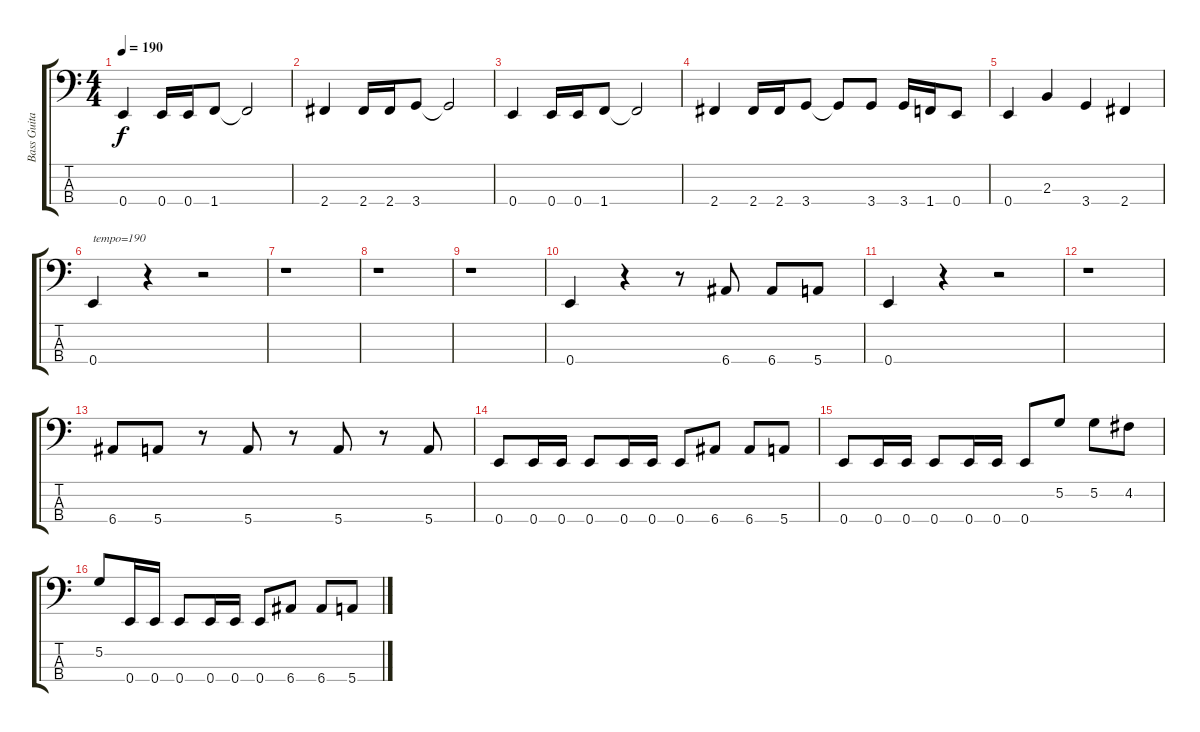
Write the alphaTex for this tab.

\track ("Bass Guitar" "Bass Guita") {instrument electricbassfinger}
\staff {score tabs}
\tuning (G2 D2 A1 E1) {hide}
\ts (4 4)
\tempo 190
\clef f4
\ks c
0.4.4{dy f} 0.4.16 0.4.16 1.4.8 1.4{t}.2 |
2.4.4 2.4.16 2.4.16 3.4.8 3.4{t}.2 |
0.4.4 0.4.16 0.4.16 1.4.8 1.4{t}.2 |
2.4.4 2.4.16 2.4.16 3.4.8 3.4{t}.8 3.4.8 3.4.16 1.4.16 0.4.8 |
0.4.4 2.3.4 3.4.4 2.4.4 |
0.4.4{txt "tempo=190"} r.4 r.2 |
r.1 |
r.1 |
r.1 |
0.4.4 r.4 r.8 6.4.8 6.4.8 5.4.8 |
0.4.4 r.4 r.2 |
r.1 |
6.4.8 5.4.8 r.8 5.4.8 r.8 5.4.8 r.8 5.4.8 |
0.4.8 0.4.16 0.4.16 0.4.8 0.4.16 0.4.16 0.4.8 6.4.8 6.4.8 5.4.8 |
0.4.8 0.4.16 0.4.16 0.4.8 0.4.16 0.4.16 0.4.8 5.2.8 5.2.8 4.2.8 |
5.2.8 0.4.16 0.4.16 0.4.8 0.4.16 0.4.16 0.4.8 6.4.8 6.4.8 5.4.8
